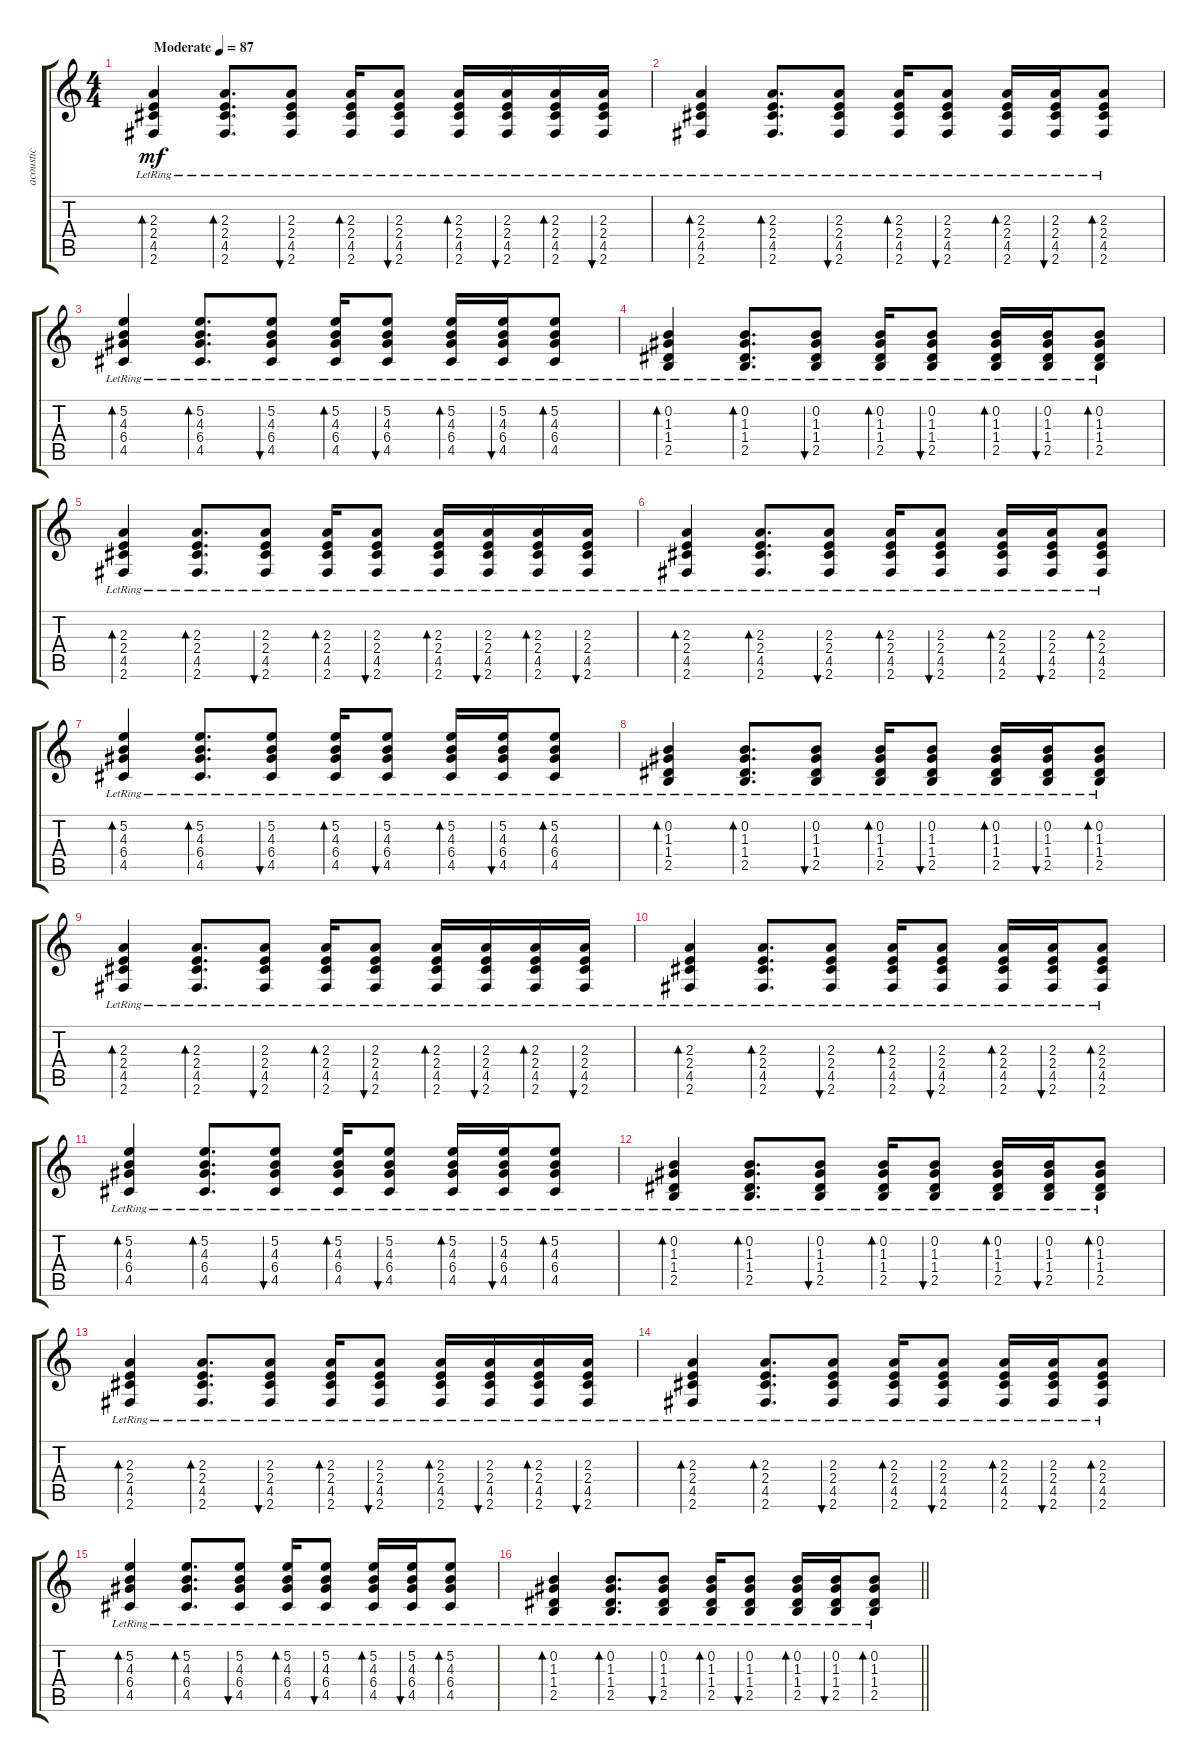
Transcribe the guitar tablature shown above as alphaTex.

\track ("acoustic" "acoustic") {instrument acousticguitarsteel}
\staff {score tabs}
\tuning (E4 B3 G3 D3 A2 E2) {hide}
\ts (4 4)
\tempo (87 "Moderate")
\clef g2
\ks c
(2.3{lr} 2.4{lr} 4.5{lr} 2.6{lr}).4{bd 30 dy mf instrument acousticguitarsteel} (2.3{lr} 2.4{lr} 4.5{lr} 2.6{lr}).8{d bd 30} (2.3{lr} 2.4{lr} 4.5{lr} 2.6{lr}).8{bu 30} (2.3{lr} 2.4{lr} 4.5{lr} 2.6{lr}).16{bd 30} (2.3{lr} 2.4{lr} 4.5{lr} 2.6{lr}).8{bu 30} (2.3{lr} 2.4{lr} 4.5{lr} 2.6{lr}).16{bd 30} (2.3{lr} 2.4{lr} 4.5{lr} 2.6{lr}).16{bu 30} (2.3{lr} 2.4{lr} 4.5{lr} 2.6{lr}).16{bd 30} (2.3{lr} 2.4{lr} 4.5{lr} 2.6{lr}).16{bu 30} |
(2.3{lr} 2.4{lr} 4.5{lr} 2.6{lr}).4{bd 30} (2.3{lr} 2.4{lr} 4.5{lr} 2.6{lr}).8{d bd 30} (2.3{lr} 2.4{lr} 4.5{lr} 2.6{lr}).8{bu 30} (2.3{lr} 2.4{lr} 4.5{lr} 2.6{lr}).16{bd 30} (2.3{lr} 2.4{lr} 4.5{lr} 2.6{lr}).8{bu 30} (2.3{lr} 2.4{lr} 4.5{lr} 2.6{lr}).16{bd 30} (2.3{lr} 2.4{lr} 4.5{lr} 2.6{lr}).16{bu 30} (2.3{lr} 2.4{lr} 4.5{lr} 2.6{lr}).8{bd 30} |
(5.2{lr} 4.3{lr} 6.4{lr} 4.5{lr}).4{bd 30} (5.2{lr} 4.3{lr} 6.4{lr} 4.5{lr}).8{d bd 30} (5.2{lr} 4.3{lr} 6.4{lr} 4.5{lr}).8{bu 30} (5.2{lr} 4.3{lr} 6.4{lr} 4.5{lr}).16{bd 30} (5.2{lr} 4.3{lr} 6.4{lr} 4.5{lr}).8{bu 30} (5.2{lr} 4.3{lr} 6.4{lr} 4.5{lr}).16{bd 30} (5.2{lr} 4.3{lr} 6.4{lr} 4.5{lr}).16{bu 30} (5.2{lr} 4.3{lr} 6.4{lr} 4.5{lr}).8{bd 30} |
(0.2{lr} 1.3{lr} 1.4{lr} 2.5{lr}).4{bd 30} (0.2{lr} 1.3{lr} 1.4{lr} 2.5{lr}).8{d bd 30} (0.2{lr} 1.3{lr} 1.4{lr} 2.5{lr}).8{bu 30} (0.2{lr} 1.3{lr} 1.4{lr} 2.5{lr}).16{bd 30} (0.2{lr} 1.3{lr} 1.4{lr} 2.5{lr}).8{bu 30} (0.2{lr} 1.3{lr} 1.4{lr} 2.5{lr}).16{bd 30} (0.2{lr} 1.3{lr} 1.4{lr} 2.5{lr}).16{bu 30} (0.2{lr} 1.3{lr} 1.4{lr} 2.5{lr}).8{bd 30} |
(2.3{lr} 2.4{lr} 4.5{lr} 2.6{lr}).4{bd 30} (2.3{lr} 2.4{lr} 4.5{lr} 2.6{lr}).8{d bd 30} (2.3{lr} 2.4{lr} 4.5{lr} 2.6{lr}).8{bu 30} (2.3{lr} 2.4{lr} 4.5{lr} 2.6{lr}).16{bd 30} (2.3{lr} 2.4{lr} 4.5{lr} 2.6{lr}).8{bu 30} (2.3{lr} 2.4{lr} 4.5{lr} 2.6{lr}).16{bd 30} (2.3{lr} 2.4{lr} 4.5{lr} 2.6{lr}).16{bu 30} (2.3{lr} 2.4{lr} 4.5{lr} 2.6{lr}).16{bd 30} (2.3{lr} 2.4{lr} 4.5{lr} 2.6{lr}).16{bu 30} |
(2.3{lr} 2.4{lr} 4.5{lr} 2.6{lr}).4{bd 30} (2.3{lr} 2.4{lr} 4.5{lr} 2.6{lr}).8{d bd 30} (2.3{lr} 2.4{lr} 4.5{lr} 2.6{lr}).8{bu 30} (2.3{lr} 2.4{lr} 4.5{lr} 2.6{lr}).16{bd 30} (2.3{lr} 2.4{lr} 4.5{lr} 2.6{lr}).8{bu 30} (2.3{lr} 2.4{lr} 4.5{lr} 2.6{lr}).16{bd 30} (2.3{lr} 2.4{lr} 4.5{lr} 2.6{lr}).16{bu 30} (2.3{lr} 2.4{lr} 4.5{lr} 2.6{lr}).8{bd 30} |
(5.2{lr} 4.3{lr} 6.4{lr} 4.5{lr}).4{bd 30} (5.2{lr} 4.3{lr} 6.4{lr} 4.5{lr}).8{d bd 30} (5.2{lr} 4.3{lr} 6.4{lr} 4.5{lr}).8{bu 30} (5.2{lr} 4.3{lr} 6.4{lr} 4.5{lr}).16{bd 30} (5.2{lr} 4.3{lr} 6.4{lr} 4.5{lr}).8{bu 30} (5.2{lr} 4.3{lr} 6.4{lr} 4.5{lr}).16{bd 30} (5.2{lr} 4.3{lr} 6.4{lr} 4.5{lr}).16{bu 30} (5.2{lr} 4.3{lr} 6.4{lr} 4.5{lr}).8{bd 30} |
(0.2{lr} 1.3{lr} 1.4{lr} 2.5{lr}).4{bd 30} (0.2{lr} 1.3{lr} 1.4{lr} 2.5{lr}).8{d bd 30} (0.2{lr} 1.3{lr} 1.4{lr} 2.5{lr}).8{bu 30} (0.2{lr} 1.3{lr} 1.4{lr} 2.5{lr}).16{bd 30} (0.2{lr} 1.3{lr} 1.4{lr} 2.5{lr}).8{bu 30} (0.2{lr} 1.3{lr} 1.4{lr} 2.5{lr}).16{bd 30} (0.2{lr} 1.3{lr} 1.4{lr} 2.5{lr}).16{bu 30} (0.2{lr} 1.3{lr} 1.4{lr} 2.5{lr}).8{bd 30} |
(2.3{lr} 2.4{lr} 4.5{lr} 2.6{lr}).4{bd 30} (2.3{lr} 2.4{lr} 4.5{lr} 2.6{lr}).8{d bd 30} (2.3{lr} 2.4{lr} 4.5{lr} 2.6{lr}).8{bu 30} (2.3{lr} 2.4{lr} 4.5{lr} 2.6{lr}).16{bd 30} (2.3{lr} 2.4{lr} 4.5{lr} 2.6{lr}).8{bu 30} (2.3{lr} 2.4{lr} 4.5{lr} 2.6{lr}).16{bd 30} (2.3{lr} 2.4{lr} 4.5{lr} 2.6{lr}).16{bu 30} (2.3{lr} 2.4{lr} 4.5{lr} 2.6{lr}).16{bd 30} (2.3{lr} 2.4{lr} 4.5{lr} 2.6{lr}).16{bu 30} |
(2.3{lr} 2.4{lr} 4.5{lr} 2.6{lr}).4{bd 30} (2.3{lr} 2.4{lr} 4.5{lr} 2.6{lr}).8{d bd 30} (2.3{lr} 2.4{lr} 4.5{lr} 2.6{lr}).8{bu 30} (2.3{lr} 2.4{lr} 4.5{lr} 2.6{lr}).16{bd 30} (2.3{lr} 2.4{lr} 4.5{lr} 2.6{lr}).8{bu 30} (2.3{lr} 2.4{lr} 4.5{lr} 2.6{lr}).16{bd 30} (2.3{lr} 2.4{lr} 4.5{lr} 2.6{lr}).16{bu 30} (2.3{lr} 2.4{lr} 4.5{lr} 2.6{lr}).8{bd 30} |
(5.2{lr} 4.3{lr} 6.4{lr} 4.5{lr}).4{bd 30} (5.2{lr} 4.3{lr} 6.4{lr} 4.5{lr}).8{d bd 30} (5.2{lr} 4.3{lr} 6.4{lr} 4.5{lr}).8{bu 30} (5.2{lr} 4.3{lr} 6.4{lr} 4.5{lr}).16{bd 30} (5.2{lr} 4.3{lr} 6.4{lr} 4.5{lr}).8{bu 30} (5.2{lr} 4.3{lr} 6.4{lr} 4.5{lr}).16{bd 30} (5.2{lr} 4.3{lr} 6.4{lr} 4.5{lr}).16{bu 30} (5.2{lr} 4.3{lr} 6.4{lr} 4.5{lr}).8{bd 30} |
(0.2{lr} 1.3{lr} 1.4{lr} 2.5{lr}).4{bd 30} (0.2{lr} 1.3{lr} 1.4{lr} 2.5{lr}).8{d bd 30} (0.2{lr} 1.3{lr} 1.4{lr} 2.5{lr}).8{bu 30} (0.2{lr} 1.3{lr} 1.4{lr} 2.5{lr}).16{bd 30} (0.2{lr} 1.3{lr} 1.4{lr} 2.5{lr}).8{bu 30} (0.2{lr} 1.3{lr} 1.4{lr} 2.5{lr}).16{bd 30} (0.2{lr} 1.3{lr} 1.4{lr} 2.5{lr}).16{bu 30} (0.2{lr} 1.3{lr} 1.4{lr} 2.5{lr}).8{bd 30} |
(2.3{lr} 2.4{lr} 4.5{lr} 2.6{lr}).4{bd 30} (2.3{lr} 2.4{lr} 4.5{lr} 2.6{lr}).8{d bd 30} (2.3{lr} 2.4{lr} 4.5{lr} 2.6{lr}).8{bu 30} (2.3{lr} 2.4{lr} 4.5{lr} 2.6{lr}).16{bd 30} (2.3{lr} 2.4{lr} 4.5{lr} 2.6{lr}).8{bu 30} (2.3{lr} 2.4{lr} 4.5{lr} 2.6{lr}).16{bd 30} (2.3{lr} 2.4{lr} 4.5{lr} 2.6{lr}).16{bu 30} (2.3{lr} 2.4{lr} 4.5{lr} 2.6{lr}).16{bd 30} (2.3{lr} 2.4{lr} 4.5{lr} 2.6{lr}).16{bu 30} |
(2.3{lr} 2.4{lr} 4.5{lr} 2.6{lr}).4{bd 30} (2.3{lr} 2.4{lr} 4.5{lr} 2.6{lr}).8{d bd 30} (2.3{lr} 2.4{lr} 4.5{lr} 2.6{lr}).8{bu 30} (2.3{lr} 2.4{lr} 4.5{lr} 2.6{lr}).16{bd 30} (2.3{lr} 2.4{lr} 4.5{lr} 2.6{lr}).8{bu 30} (2.3{lr} 2.4{lr} 4.5{lr} 2.6{lr}).16{bd 30} (2.3{lr} 2.4{lr} 4.5{lr} 2.6{lr}).16{bu 30} (2.3{lr} 2.4{lr} 4.5{lr} 2.6{lr}).8{bd 30} |
(5.2{lr} 4.3{lr} 6.4{lr} 4.5{lr}).4{bd 30} (5.2{lr} 4.3{lr} 6.4{lr} 4.5{lr}).8{d bd 30} (5.2{lr} 4.3{lr} 6.4{lr} 4.5{lr}).8{bu 30} (5.2{lr} 4.3{lr} 6.4{lr} 4.5{lr}).16{bd 30} (5.2{lr} 4.3{lr} 6.4{lr} 4.5{lr}).8{bu 30} (5.2{lr} 4.3{lr} 6.4{lr} 4.5{lr}).16{bd 30} (5.2{lr} 4.3{lr} 6.4{lr} 4.5{lr}).16{bu 30} (5.2{lr} 4.3{lr} 6.4{lr} 4.5{lr}).8{bd 30} |
\barLineRight lightlight
(0.2{lr} 1.3{lr} 1.4{lr} 2.5{lr}).4{bd 30} (0.2{lr} 1.3{lr} 1.4{lr} 2.5{lr}).8{d bd 30} (0.2{lr} 1.3{lr} 1.4{lr} 2.5{lr}).8{bu 30} (0.2{lr} 1.3{lr} 1.4{lr} 2.5{lr}).16{bd 30} (0.2{lr} 1.3{lr} 1.4{lr} 2.5{lr}).8{bu 30} (0.2{lr} 1.3{lr} 1.4{lr} 2.5{lr}).16{bd 30} (0.2{lr} 1.3{lr} 1.4{lr} 2.5{lr}).16{bu 30} (0.2{lr} 1.3{lr} 1.4{lr} 2.5{lr}).8{bd 30}
